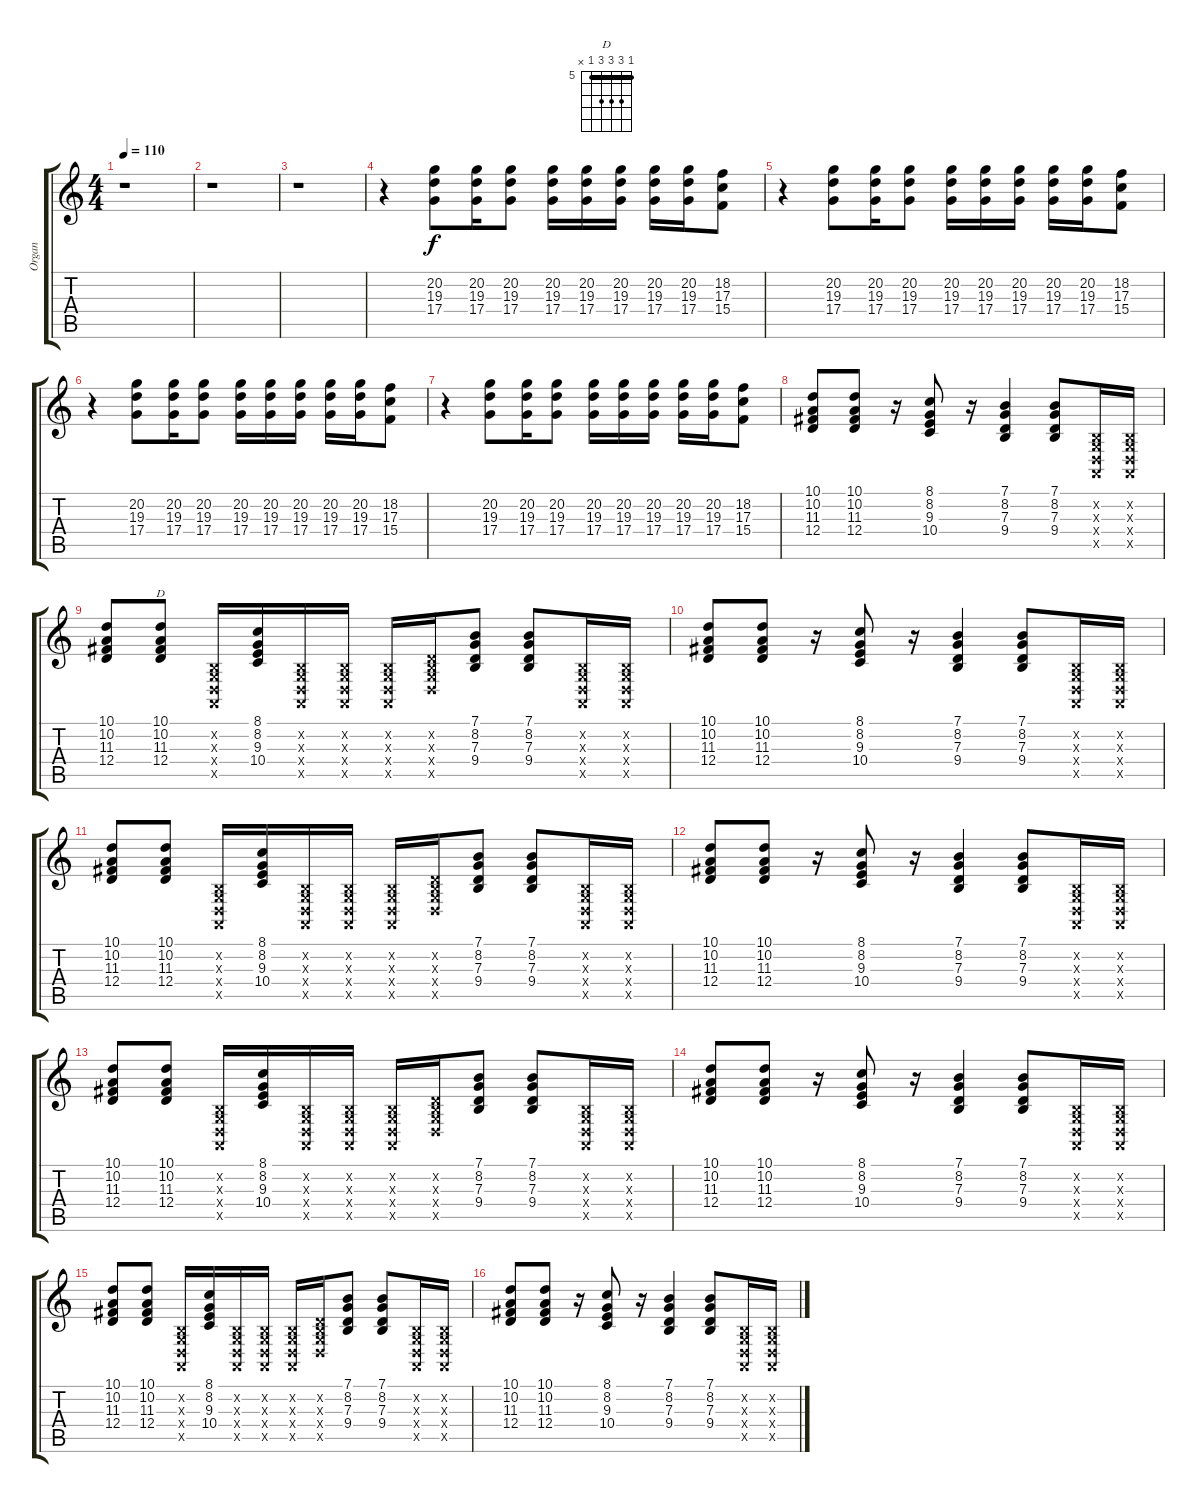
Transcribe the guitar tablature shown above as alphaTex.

\track ("Organ" "Organ") {instrument reedorgan}
\staff {score tabs}
\tuning (E4 B3 G3 D3 A2 E2) {hide}
\chord ("D" 5 7 7 7 5 x) {firstfret 5 barre 5}
\ts (4 4)
\tempo 110
\clef g2
\ks c
r.1{dy f} |
r.1 |
r.1 |
r.4 (20.2 19.3 17.4).8 (20.2 19.3 17.4).16 (20.2 19.3 17.4).8 (20.2 19.3 17.4).16 (20.2 19.3 17.4).16 (20.2 19.3 17.4).16 (20.2 19.3 17.4).16 (20.2 19.3 17.4).16 (18.2 17.3 15.4).8 |
r.4 (20.2 19.3 17.4).8 (20.2 19.3 17.4).16 (20.2 19.3 17.4).8 (20.2 19.3 17.4).16 (20.2 19.3 17.4).16 (20.2 19.3 17.4).16 (20.2 19.3 17.4).16 (20.2 19.3 17.4).16 (18.2 17.3 15.4).8 |
r.4 (20.2 19.3 17.4).8 (20.2 19.3 17.4).16 (20.2 19.3 17.4).8 (20.2 19.3 17.4).16 (20.2 19.3 17.4).16 (20.2 19.3 17.4).16 (20.2 19.3 17.4).16 (20.2 19.3 17.4).16 (18.2 17.3 15.4).8 |
r.4 (20.2 19.3 17.4).8 (20.2 19.3 17.4).16 (20.2 19.3 17.4).8 (20.2 19.3 17.4).16 (20.2 19.3 17.4).16 (20.2 19.3 17.4).16 (20.2 19.3 17.4).16 (20.2 19.3 17.4).16 (18.2 17.3 15.4).8 |
(10.1 10.2 11.3 12.4).8 (10.1 10.2 11.3 12.4).8 r.16 (8.1 8.2 9.3 10.4).8 r.16 (7.1 8.2 7.3 9.4).4 (7.1 8.2 7.3 9.4).8 (0.2{x} 0.3{x} 0.4{x} 0.5{x}).16 (0.2{x} 0.3{x} 0.4{x} 0.5{x}).16 |
(10.1 10.2 11.3 12.4).8 (10.1 10.2 11.3 12.4).8{ch "D"} (0.2{x} 0.3{x} 0.4{x} 0.5{x}).16 (8.1 8.2 9.3 10.4).16 (0.2{x} 0.3{x} 0.4{x} 0.5{x}).16 (0.2{x} 0.3{x} 0.4{x} 0.5{x}).16 (0.2{x} 0.3{x} 0.4{x} 0.5{x}).16 (3.2{x} 4.3{x} 5.4{x} 5.5{x}).16 (7.1 8.2 7.3 9.4).8 (7.1 8.2 7.3 9.4).8 (0.2{x} 0.3{x} 0.4{x} 0.5{x}).16 (0.2{x} 0.3{x} 0.4{x} 0.5{x}).16 |
(10.1 10.2 11.3 12.4).8 (10.1 10.2 11.3 12.4).8 r.16 (8.1 8.2 9.3 10.4).8 r.16 (7.1 8.2 7.3 9.4).4 (7.1 8.2 7.3 9.4).8 (0.2{x} 0.3{x} 0.4{x} 0.5{x}).16 (0.2{x} 0.3{x} 0.4{x} 0.5{x}).16 |
(10.1 10.2 11.3 12.4).8 (10.1 10.2 11.3 12.4).8 (0.2{x} 0.3{x} 0.4{x} 0.5{x}).16 (8.1 8.2 9.3 10.4).16 (0.2{x} 0.3{x} 0.4{x} 0.5{x}).16 (0.2{x} 0.3{x} 0.4{x} 0.5{x}).16 (0.2{x} 0.3{x} 0.4{x} 0.5{x}).16 (3.2{x} 4.3{x} 5.4{x} 5.5{x}).16 (7.1 8.2 7.3 9.4).8 (7.1 8.2 7.3 9.4).8 (0.2{x} 0.3{x} 0.4{x} 0.5{x}).16 (0.2{x} 0.3{x} 0.4{x} 0.5{x}).16 |
(10.1 10.2 11.3 12.4).8 (10.1 10.2 11.3 12.4).8 r.16 (8.1 8.2 9.3 10.4).8 r.16 (7.1 8.2 7.3 9.4).4 (7.1 8.2 7.3 9.4).8 (0.2{x} 0.3{x} 0.4{x} 0.5{x}).16 (0.2{x} 0.3{x} 0.4{x} 0.5{x}).16 |
(10.1 10.2 11.3 12.4).8 (10.1 10.2 11.3 12.4).8 (0.2{x} 0.3{x} 0.4{x} 0.5{x}).16 (8.1 8.2 9.3 10.4).16 (0.2{x} 0.3{x} 0.4{x} 0.5{x}).16 (0.2{x} 0.3{x} 0.4{x} 0.5{x}).16 (0.2{x} 0.3{x} 0.4{x} 0.5{x}).16 (3.2{x} 4.3{x} 5.4{x} 5.5{x}).16 (7.1 8.2 7.3 9.4).8 (7.1 8.2 7.3 9.4).8 (0.2{x} 0.3{x} 0.4{x} 0.5{x}).16 (0.2{x} 0.3{x} 0.4{x} 0.5{x}).16 |
(10.1 10.2 11.3 12.4).8 (10.1 10.2 11.3 12.4).8 r.16 (8.1 8.2 9.3 10.4).8 r.16 (7.1 8.2 7.3 9.4).4 (7.1 8.2 7.3 9.4).8 (0.2{x} 0.3{x} 0.4{x} 0.5{x}).16 (0.2{x} 0.3{x} 0.4{x} 0.5{x}).16 |
(10.1 10.2 11.3 12.4).8 (10.1 10.2 11.3 12.4).8 (0.2{x} 0.3{x} 0.4{x} 0.5{x}).16 (8.1 8.2 9.3 10.4).16 (0.2{x} 0.3{x} 0.4{x} 0.5{x}).16 (0.2{x} 0.3{x} 0.4{x} 0.5{x}).16 (0.2{x} 0.3{x} 0.4{x} 0.5{x}).16 (3.2{x} 4.3{x} 5.4{x} 5.5{x}).16 (7.1 8.2 7.3 9.4).8 (7.1 8.2 7.3 9.4).8 (0.2{x} 0.3{x} 0.4{x} 0.5{x}).16 (0.2{x} 0.3{x} 0.4{x} 0.5{x}).16 |
(10.1 10.2 11.3 12.4).8 (10.1 10.2 11.3 12.4).8 r.16 (8.1 8.2 9.3 10.4).8 r.16 (7.1 8.2 7.3 9.4).4 (7.1 8.2 7.3 9.4).8 (0.2{x} 0.3{x} 0.4{x} 0.5{x}).16 (0.2{x} 0.3{x} 0.4{x} 0.5{x}).16
